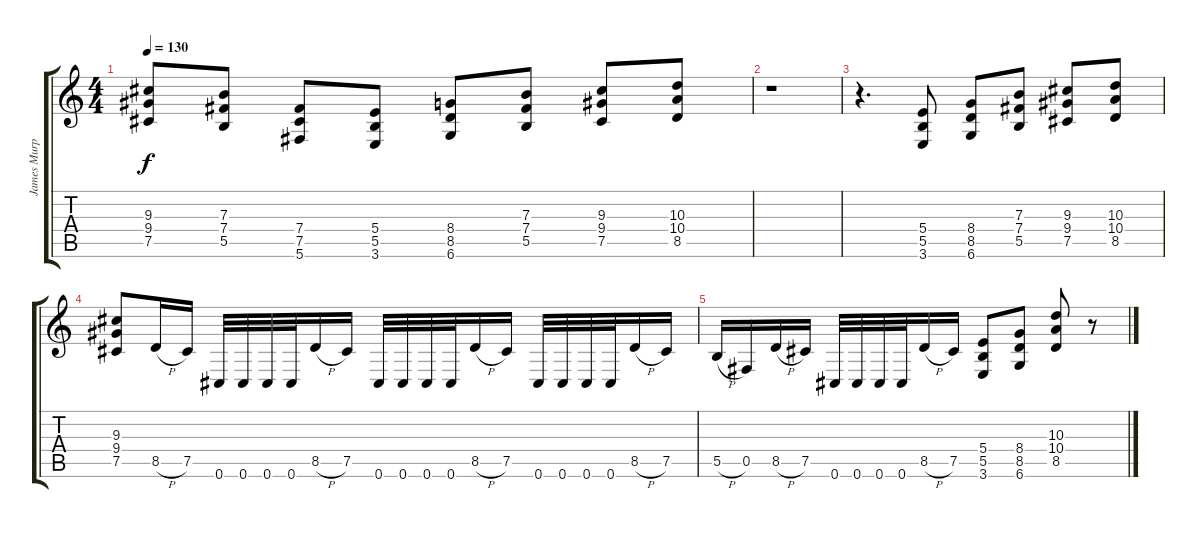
\track ("James Murphy" "James Murp") {instrument distortionguitar}
\staff {score tabs}
\tuning (Db4 Ab3 E3 B2 Gb2 Db2) {hide}
\ts (4 4)
\tempo 130
\clef g2
\ks c
(9.3 9.4 7.5).8{dy f} (7.3 7.4 5.5).8 (7.4 7.5 5.6).8 (5.4 5.5 3.6).8 (8.4 8.5 6.6).8 (7.3 7.4 5.5).8 (9.3 9.4 7.5).8 (10.3 10.4 8.5).8 |
r.1 |
r.4{d} (5.4 5.5 3.6).8 (8.4 8.5 6.6).8 (7.3 7.4 5.5).8 (9.3 9.4 7.5).8 (10.3 10.4 8.5).8 |
(9.3 9.4 7.5).8 8.5{h}.16 7.5.16 0.6.32 0.6.32 0.6.32 0.6.32 8.5{h}.16 7.5.16 0.6.32 0.6.32 0.6.32 0.6.32 8.5{h}.16 7.5.16 0.6.32 0.6.32 0.6.32 0.6.32 8.5{h}.16 7.5.16 |
5.5{h}.16 0.5.16 8.5{h}.16 7.5.16 0.6.32 0.6.32 0.6.32 0.6.32 8.5{h}.16 7.5.16 (5.4 5.5 3.6).8 (8.4 8.5 6.6).8 (10.3 10.4 8.5).8 r.8
